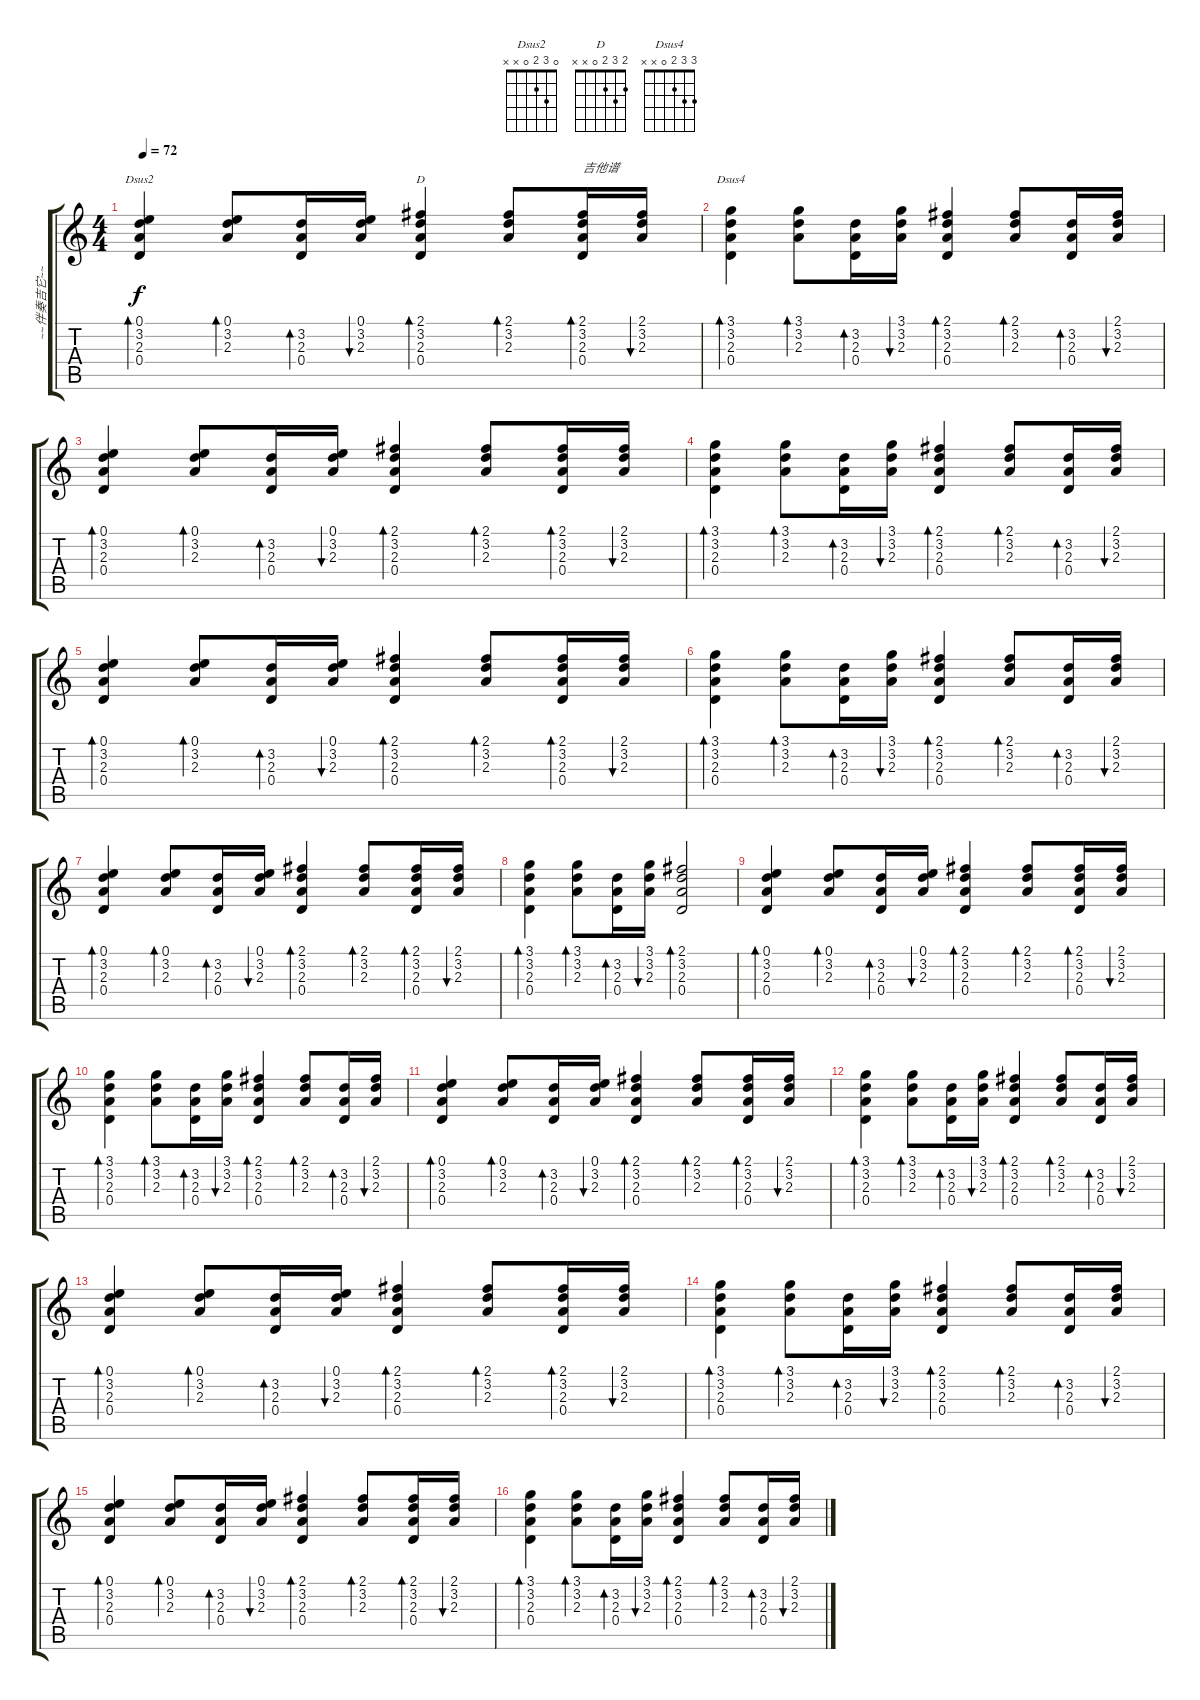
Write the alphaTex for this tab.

\track ("~~伴奏吉它~~" "~~伴奏吉它~~") {instrument acousticguitarsteel}
\staff {score tabs}
\tuning (E4 B3 G3 D3 A2 E2) {hide}
\chord ("Dsus2" 0 3 2 0 x x)
\chord ("D" 2 3 2 0 x x)
\chord ("Dsus4" 3 3 2 0 x x)
\ts (4 4)
\tempo 72
\clef g2
\ks c
(0.1 3.2 2.3 0.4).4{bd 30 ch "Dsus2" dy f volume 3 instrument acousticguitarsteel} (0.1 3.2 2.3).8{bd 30} (3.2 2.3 0.4).16{bd 30} (0.1 3.2 2.3).16{bu 30} (2.1 3.2 2.3 0.4).4{bd 30 ch "D" volume 5} (2.1 3.2 2.3).8{bd 30} (2.1 3.2 2.3 0.4).16{bd 30 txt "吉他谱"} (2.1 3.2 2.3).16{bu 30} |
(3.1 3.2 2.3 0.4).4{bd 30 ch "Dsus4" volume 7} (3.1 3.2 2.3).8{bd 30} (3.2 2.3 0.4).16{bd 30} (3.1 3.2 2.3).16{bu 30} (2.1 3.2 2.3 0.4).4{bd 30 volume 8} (2.1 3.2 2.3).8{bd 30 volume 9} (3.2 2.3 0.4).16{bd 30} (2.1 3.2 2.3).16{bu 30} |
(0.1 3.2 2.3 0.4).4{bd 30} (0.1 3.2 2.3).8{bd 30} (3.2 2.3 0.4).16{bd 30} (0.1 3.2 2.3).16{bu 30} (2.1 3.2 2.3 0.4).4{bd 30} (2.1 3.2 2.3).8{bd 30} (2.1 3.2 2.3 0.4).16{bd 30} (2.1 3.2 2.3).16{bu 30} |
(3.1 3.2 2.3 0.4).4{bd 30} (3.1 3.2 2.3).8{bd 30} (3.2 2.3 0.4).16{bd 30} (3.1 3.2 2.3).16{bu 30} (2.1 3.2 2.3 0.4).4{bd 30} (2.1 3.2 2.3).8{bd 30} (3.2 2.3 0.4).16{bd 30} (2.1 3.2 2.3).16{bu 30} |
(0.1 3.2 2.3 0.4).4{bd 30} (0.1 3.2 2.3).8{bd 30} (3.2 2.3 0.4).16{bd 30} (0.1 3.2 2.3).16{bu 30} (2.1 3.2 2.3 0.4).4{bd 30} (2.1 3.2 2.3).8{bd 30} (2.1 3.2 2.3 0.4).16{bd 30} (2.1 3.2 2.3).16{bu 30} |
(3.1 3.2 2.3 0.4).4{bd 30} (3.1 3.2 2.3).8{bd 30} (3.2 2.3 0.4).16{bd 30} (3.1 3.2 2.3).16{bu 30} (2.1 3.2 2.3 0.4).4{bd 30} (2.1 3.2 2.3).8{bd 30} (3.2 2.3 0.4).16{bd 30} (2.1 3.2 2.3).16{bu 30} |
(0.1 3.2 2.3 0.4).4{bd 30} (0.1 3.2 2.3).8{bd 30} (3.2 2.3 0.4).16{bd 30} (0.1 3.2 2.3).16{bu 30} (2.1 3.2 2.3 0.4).4{bd 30} (2.1 3.2 2.3).8{bd 30} (2.1 3.2 2.3 0.4).16{bd 30} (2.1 3.2 2.3).16{bu 30} |
(3.1 3.2 2.3 0.4).4{bd 30} (3.1 3.2 2.3).8{bd 30} (3.2 2.3 0.4).16{bd 30} (3.1 3.2 2.3).16{bu 30} (2.1 3.2 2.3 0.4).2{bd 120} |
(0.1 3.2 2.3 0.4).4{bd 30} (0.1 3.2 2.3).8{bd 30} (3.2 2.3 0.4).16{bd 30} (0.1 3.2 2.3).16{bu 30} (2.1 3.2 2.3 0.4).4{bd 30} (2.1 3.2 2.3).8{bd 30} (2.1 3.2 2.3 0.4).16{bd 30} (2.1 3.2 2.3).16{bu 30} |
(3.1 3.2 2.3 0.4).4{bd 30} (3.1 3.2 2.3).8{bd 30} (3.2 2.3 0.4).16{bd 30} (3.1 3.2 2.3).16{bu 30} (2.1 3.2 2.3 0.4).4{bd 30} (2.1 3.2 2.3).8{bd 30} (3.2 2.3 0.4).16{bd 30} (2.1 3.2 2.3).16{bu 30} |
(0.1 3.2 2.3 0.4).4{bd 30} (0.1 3.2 2.3).8{bd 30} (3.2 2.3 0.4).16{bd 30} (0.1 3.2 2.3).16{bu 30} (2.1 3.2 2.3 0.4).4{bd 30} (2.1 3.2 2.3).8{bd 30} (2.1 3.2 2.3 0.4).16{bd 30} (2.1 3.2 2.3).16{bu 30} |
(3.1 3.2 2.3 0.4).4{bd 30} (3.1 3.2 2.3).8{bd 30} (3.2 2.3 0.4).16{bd 30} (3.1 3.2 2.3).16{bu 30} (2.1 3.2 2.3 0.4).4{bd 30} (2.1 3.2 2.3).8{bd 30} (3.2 2.3 0.4).16{bd 30} (2.1 3.2 2.3).16{bu 30} |
(0.1 3.2 2.3 0.4).4{bd 30} (0.1 3.2 2.3).8{bd 30} (3.2 2.3 0.4).16{bd 30} (0.1 3.2 2.3).16{bu 30} (2.1 3.2 2.3 0.4).4{bd 30} (2.1 3.2 2.3).8{bd 30} (2.1 3.2 2.3 0.4).16{bd 30} (2.1 3.2 2.3).16{bu 30} |
(3.1 3.2 2.3 0.4).4{bd 30} (3.1 3.2 2.3).8{bd 30} (3.2 2.3 0.4).16{bd 30} (3.1 3.2 2.3).16{bu 30} (2.1 3.2 2.3 0.4).4{bd 30} (2.1 3.2 2.3).8{bd 30} (3.2 2.3 0.4).16{bd 30} (2.1 3.2 2.3).16{bu 30} |
(0.1 3.2 2.3 0.4).4{bd 30} (0.1 3.2 2.3).8{bd 30} (3.2 2.3 0.4).16{bd 30} (0.1 3.2 2.3).16{bu 30} (2.1 3.2 2.3 0.4).4{bd 30} (2.1 3.2 2.3).8{bd 30} (2.1 3.2 2.3 0.4).16{bd 30} (2.1 3.2 2.3).16{bu 30} |
(3.1 3.2 2.3 0.4).4{bd 30} (3.1 3.2 2.3).8{bd 30} (3.2 2.3 0.4).16{bd 30} (3.1 3.2 2.3).16{bu 30} (2.1 3.2 2.3 0.4).4{bd 30} (2.1 3.2 2.3).8{bd 30} (3.2 2.3 0.4).16{bd 30} (2.1 3.2 2.3).16{bu 30}
